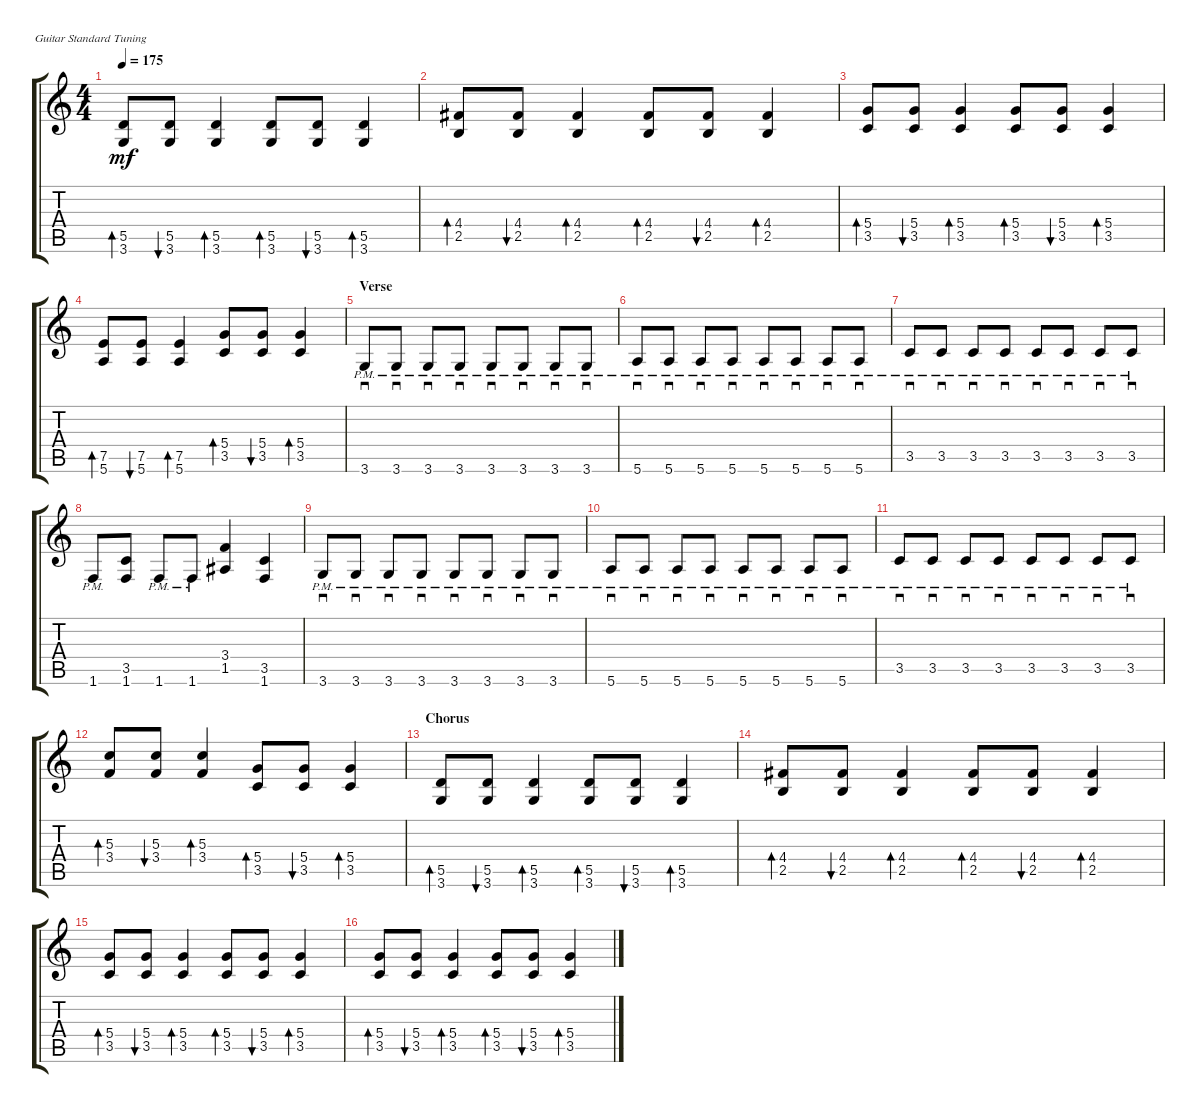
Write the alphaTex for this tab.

\defaultSystemsLayout 4
\bracketExtendMode groupsimilarinstruments
\singleTrackTrackNamePolicy hidden
\multiTrackTrackNamePolicy hidden
\firstSystemTrackNameOrientation horizontal
\otherSystemsTrackNameOrientation horizontal
\track ("S-Guitar" "E-Gt") {solo instrument distortionguitar}
\staff {score tabs}
\tuning (E4 B3 G3 D3 A2 E2)
\ts (4 4)
\tempo 175
\clef g2
\ks c
(3.6 5.5).8{bd 30 dy mf} (3.6 5.5).8{bu 30} (3.6 5.5).4{bd 30} (3.6 5.5).8{bd 30} (3.6 5.5).8{bu 30} (3.6 5.5).4{bd 30} |
(2.5 4.4).8{bd 30} (4.4 2.5).8{bu 30} (2.5 4.4).4{bd 30} (2.5 4.4).8{bd 30} (4.4 2.5).8{bu 30} (2.5 4.4).4{bd 30} |
(3.5 5.4).8{bd 30} (5.4 3.5).8{bu 30} (3.5 5.4).4{bd 30} (3.5 5.4).8{bd 30} (5.4 3.5).8{bu 30} (3.5 5.4).4{bd 30} |
(5.6 7.5).8{bd 30} (5.6 7.5).8{bu 30} (5.6 7.5).4{bd 30} (3.5 5.4).8{bd 30} (3.5 5.4).8{bu 30} (3.5 5.4).4{bd 30} |
\section ("" "Verse")
3.6{pm}.8{sd} 3.6{pm}.8{sd} 3.6{pm}.8{sd} 3.6{pm}.8{sd} 3.6{pm}.8{sd} 3.6{pm}.8{sd} 3.6{pm}.8{sd} 3.6{pm}.8{sd} |
5.6{pm}.8{sd} 5.6{pm}.8{sd} 5.6{pm}.8{sd} 5.6{pm}.8{sd} 5.6{pm}.8{sd} 5.6{pm}.8{sd} 5.6{pm}.8{sd} 5.6{pm}.8{sd} |
3.5{pm}.8{sd} 3.5{pm}.8{sd} 3.5{pm}.8{sd} 3.5{pm}.8{sd} 3.5{pm}.8{sd} 3.5{pm}.8{sd} 3.5{pm}.8{sd} 3.5{pm}.8{sd} |
1.6{pm}.8 (3.5 1.6).8 1.6{pm}.8 1.6{pm}.8 (1.5 3.4).4 (1.6 3.5).4 |
3.6{pm}.8{sd} 3.6{pm}.8{sd} 3.6{pm}.8{sd} 3.6{pm}.8{sd} 3.6{pm}.8{sd} 3.6{pm}.8{sd} 3.6{pm}.8{sd} 3.6{pm}.8{sd} |
5.6{pm}.8{sd} 5.6{pm}.8{sd} 5.6{pm}.8{sd} 5.6{pm}.8{sd} 5.6{pm}.8{sd} 5.6{pm}.8{sd} 5.6{pm}.8{sd} 5.6{pm}.8{sd} |
3.5{pm}.8{sd} 3.5{pm}.8{sd} 3.5{pm}.8{sd} 3.5{pm}.8{sd} 3.5{pm}.8{sd} 3.5{pm}.8{sd} 3.5{pm}.8{sd} 3.5{pm}.8{sd} |
(3.4 5.3).8{bd 30} (3.4 5.3).8{bu 30} (5.3 3.4).4{bd 30} (3.5 5.4).8{bd 30} (3.5 5.4).8{bu 30} (3.5 5.4).4{bd 30} |
\section ("" "Chorus")
(3.6 5.5).8{bd 30} (3.6 5.5).8{bu 30} (3.6 5.5).4{bd 30} (3.6 5.5).8{bd 30} (3.6 5.5).8{bu 30} (3.6 5.5).4{bd 30} |
(2.5 4.4).8{bd 30} (4.4 2.5).8{bu 30} (2.5 4.4).4{bd 30} (2.5 4.4).8{bd 30} (4.4 2.5).8{bu 30} (2.5 4.4).4{bd 30} |
(3.5 5.4).8{bd 30} (5.4 3.5).8{bu 30} (3.5 5.4).4{bd 30} (3.5 5.4).8{bd 30} (5.4 3.5).8{bu 30} (3.5 5.4).4{bd 30} |
(3.5 5.4).8{bd 30} (5.4 3.5).8{bu 30} (3.5 5.4).4{bd 30} (3.5 5.4).8{bd 30} (5.4 3.5).8{bu 30} (3.5 5.4).4{bd 30}
